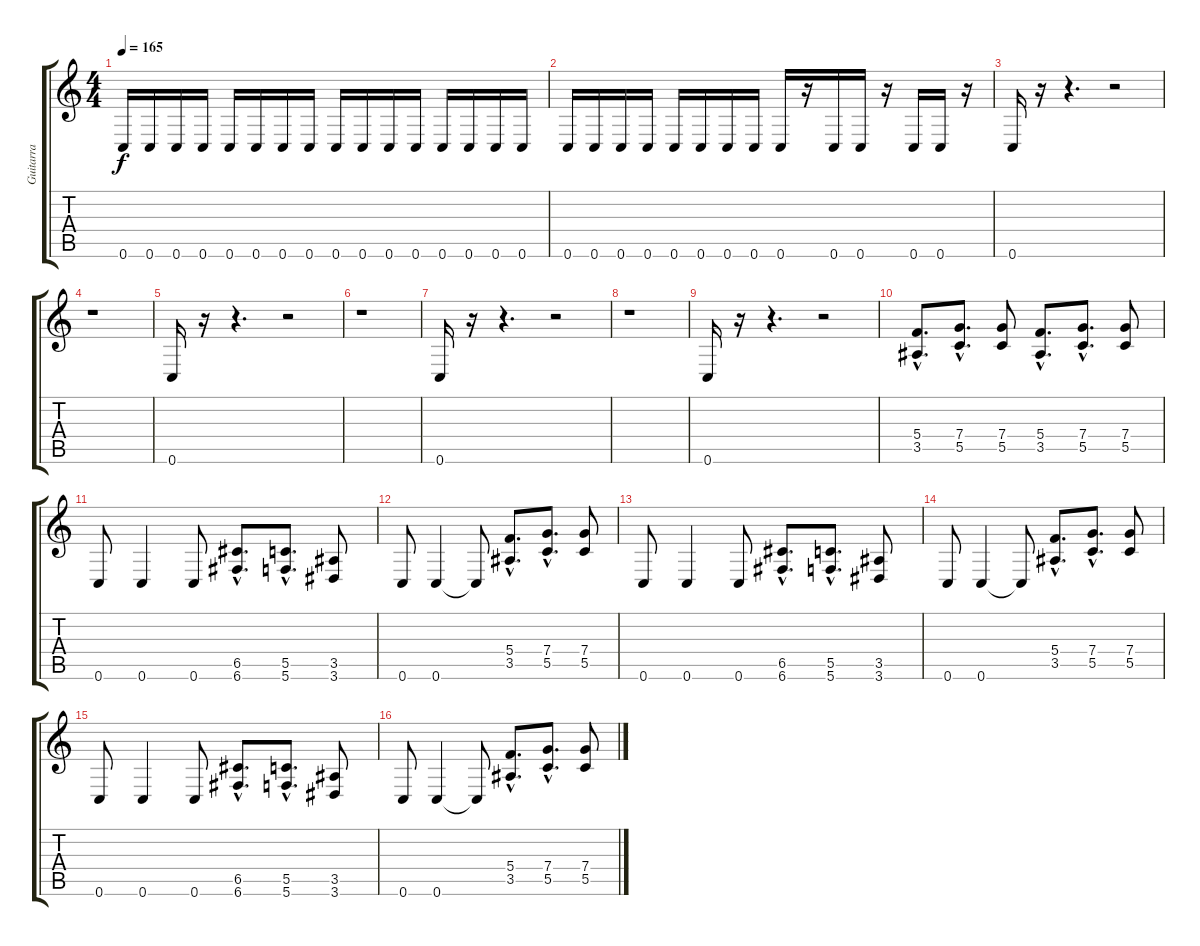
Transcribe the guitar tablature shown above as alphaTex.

\track ("Guitarra" "Guitarra") {instrument distortionguitar}
\staff {score tabs}
\tuning (D4 A3 F3 C3 G2 C2) {hide}
\ts (4 4)
\tempo 165
\clef g2
\ks c
0.6.16{dy f instrument distortionguitar} 0.6.16 0.6.16 0.6.16 0.6.16 0.6.16 0.6.16 0.6.16 0.6.16 0.6.16 0.6.16 0.6.16 0.6.16 0.6.16 0.6.16 0.6.16 |
0.6.16 0.6.16 0.6.16 0.6.16 0.6.16 0.6.16 0.6.16 0.6.16 0.6.16 r.16 0.6.16 0.6.16 r.16 0.6.16 0.6.16 r.16 |
0.6.16 r.16 r.4{d} r.2 |
r.1 |
0.6.16 r.16 r.4{d} r.2 |
r.1 |
0.6.16 r.16 r.4{d} r.2 |
r.1 |
0.6.16 r.16 r.4{d} r.2 |
(5.4{hac} 3.5{hac}).8{d} (7.4{hac} 5.5{hac}).8{d} (7.4 5.5).8 (5.4{hac} 3.5{hac}).8{d} (7.4{hac} 5.5{hac}).8{d} (7.4 5.5).8 |
0.6.8 0.6.4 0.6.8 (6.5{hac} 6.6{hac}).8{d} (5.5{hac} 5.6{hac}).8{d} (3.5 3.6).8 |
0.6.8 0.6.4 0.6{t}.8 (5.4{hac} 3.5{hac}).8{d} (7.4{hac} 5.5{hac}).8{d} (7.4 5.5).8 |
0.6.8 0.6.4 0.6.8 (6.5{hac} 6.6{hac}).8{d} (5.5{hac} 5.6{hac}).8{d} (3.5 3.6).8 |
0.6.8 0.6.4 0.6{t}.8 (5.4{hac} 3.5{hac}).8{d} (7.4{hac} 5.5{hac}).8{d} (7.4 5.5).8 |
0.6.8 0.6.4 0.6.8 (6.5{hac} 6.6{hac}).8{d} (5.5{hac} 5.6{hac}).8{d} (3.5 3.6).8 |
0.6.8 0.6.4 0.6{t}.8 (5.4{hac} 3.5{hac}).8{d} (7.4{hac} 5.5{hac}).8{d} (7.4 5.5).8
